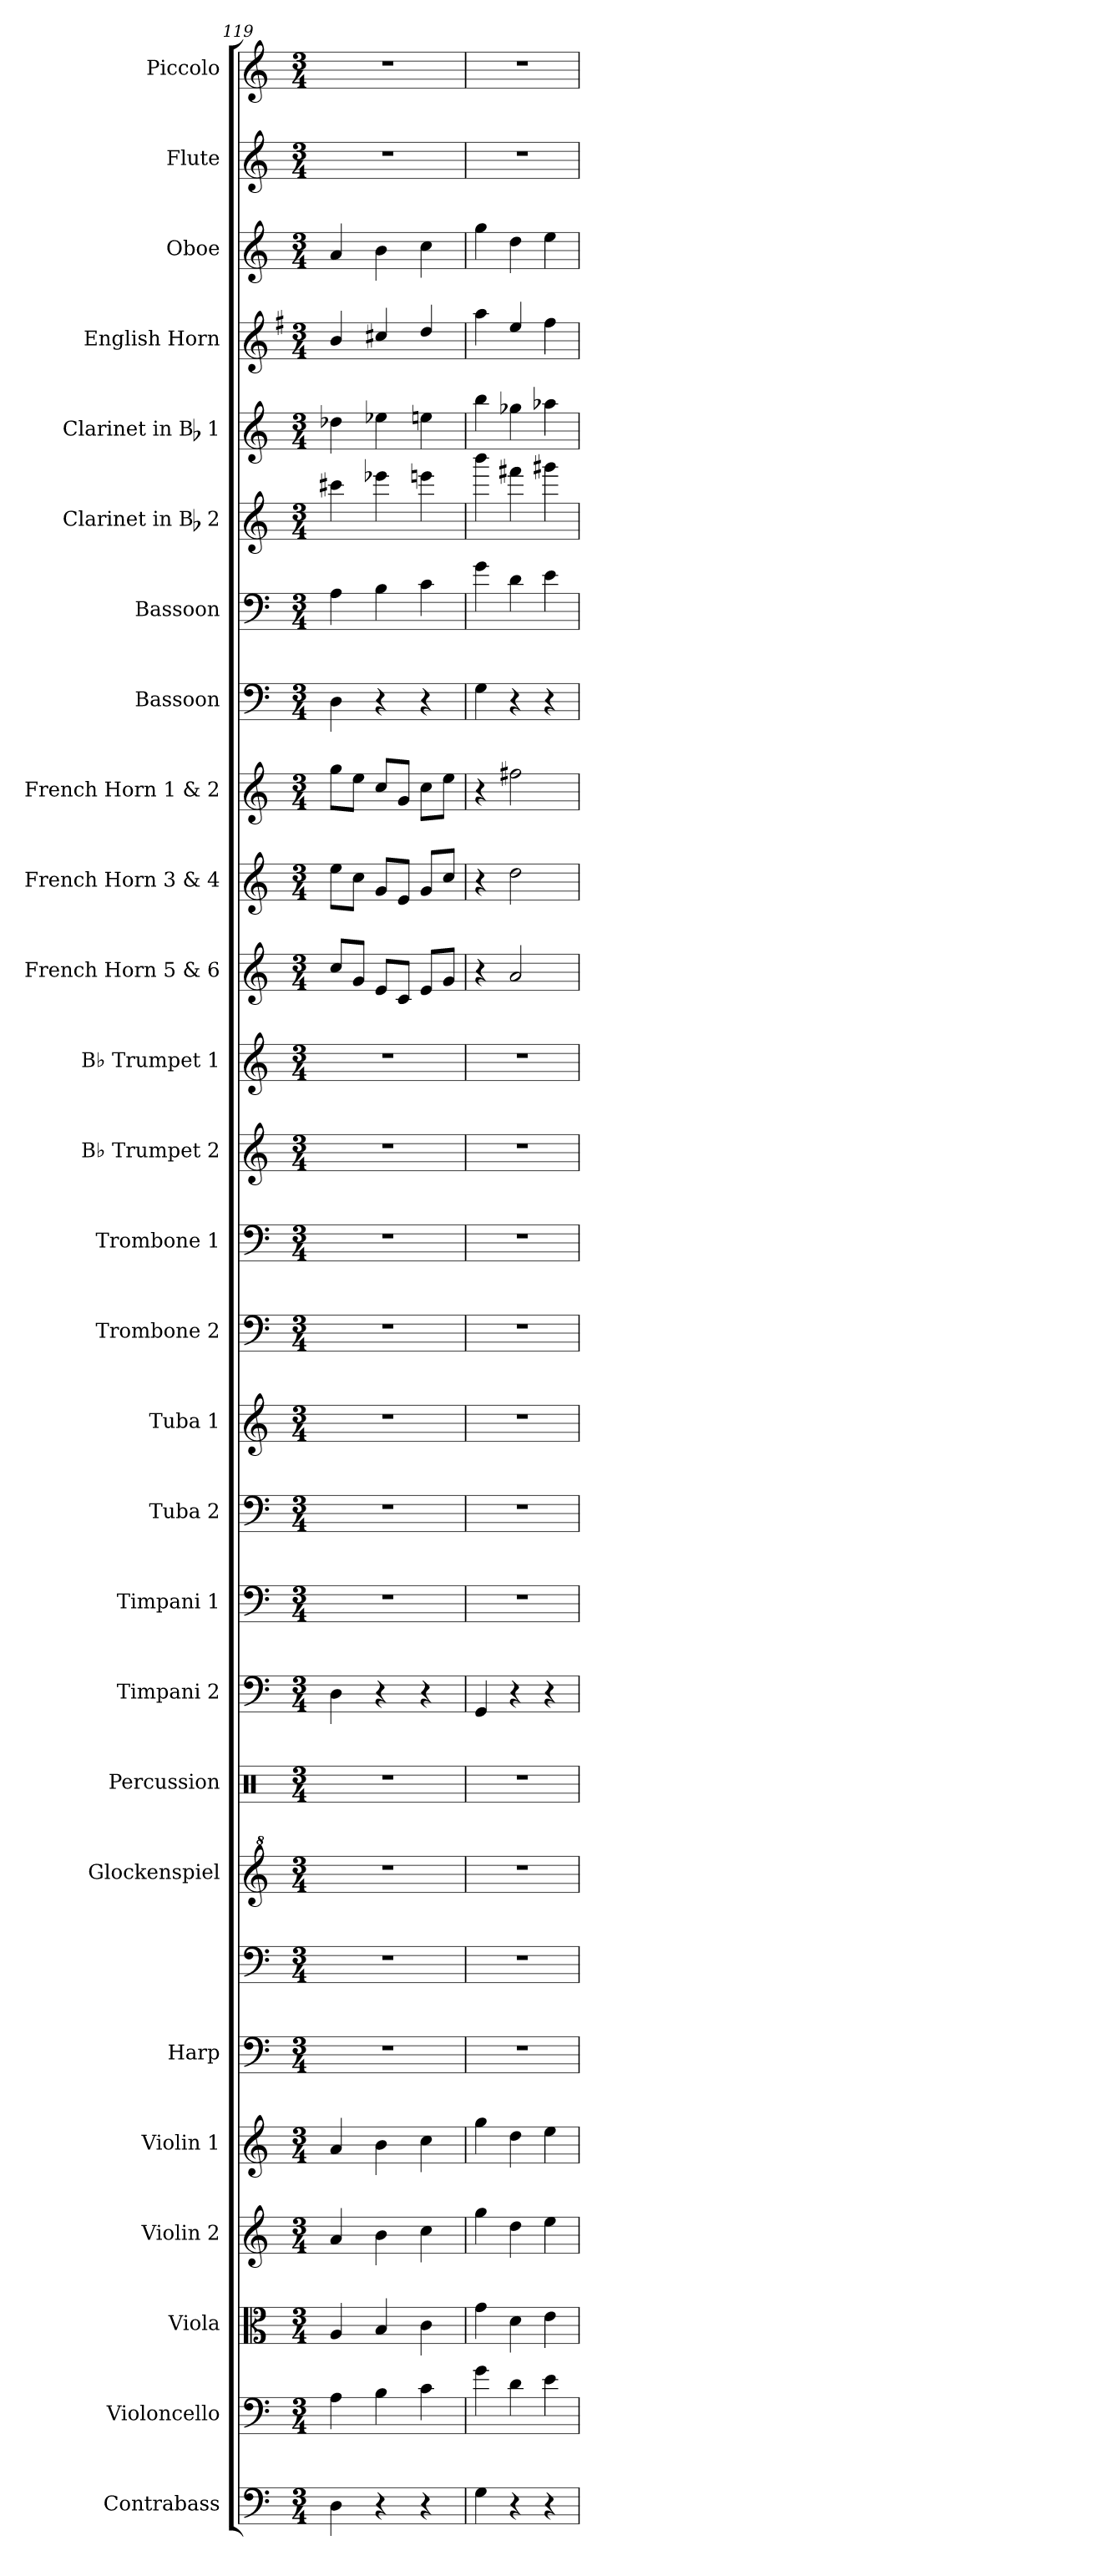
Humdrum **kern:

**kern	**kern	**kern	**kern	**kern	**kern	**kern	**kern	**kern	**kern	**kern	**kern	**kern	**kern	**kern	**kern	**kern	**kern	**kern	**kern	**kern	**kern	**kern	**kern	**kern	**kern	**kern	**kern
*part27	*part26	*part25	*part24	*part23	*part22	*part22	*part21	*part20	*part19	*part18	*part17	*part16	*part15	*part14	*part13	*part12	*part11	*part10	*part9	*part8	*part7	*part6	*part5	*part4	*part3	*part2	*part1
*staff28	*staff27	*staff26	*staff25	*staff24	*staff23	*staff22	*staff21	*staff20	*staff19	*staff18	*staff17	*staff16	*staff15	*staff14	*staff13	*staff12	*staff11	*staff10	*staff9	*staff8	*staff7	*staff6	*staff5	*staff4	*staff3	*staff2	*staff1
*I"Contrabass	*I"Violoncello	*I"Viola	*I"Violin 2	*I"Violin 1	*I"Harp	*	*I"Glockenspiel	*I"Percussion	*I"Timpani 2	*I"Timpani 1	*I"Tuba 2	*I"Tuba 1	*I"Trombone 2	*I"Trombone 1	*I"B♭ Trumpet 2	*I"B♭ Trumpet 1	*I"French Horn 5 &amp; 6	*I"French Horn 3 &amp; 4	*I"French Horn 1 &amp; 2	*I"Bassoon	*I"Bassoon	*I"Clarinet in Bb 2	*I"Clarinet in Bb 1	*I"English Horn	*I"Oboe	*I"Flute	*I"Piccolo
*I'Cbs.	*I'Vlc.	*I'Vla.	*I'Vln. 2	*I'Vln. 1	*I'Hrp.	*	*I'Glk.	*I'Perc.	*I'Timp. 2	*I'Timp. 1	*I'Tba. 2	*I'Tba. 1	*I'Tbn. 2	*I'Tbn. 1	*I'B♭ Tpt. 2	*I'B♭ Tpt. 1	*I'F Hn. 5 &amp; 6	*I'F Hn. 3 &amp; 4	*I'F Hn. 1 &amp; 2	*I'Bsn.	*I'Bsn.	*	*	*I'Eng Hn.	*I'Ob.	*I'Fl.	*I'Pic.
*clefF4	*clefF4	*clefC3	*clefG2	*clefG2	*clefF4	*clefF4	*clefG^2	*clefX	*clefF4	*clefF4	*clefF4	*clefG2	*clefF4	*clefF4	*clefG2	*clefG2	*clefG2	*clefG2	*clefG2	*clefF4	*clefF4	*clefG2	*clefG2	*clefG2	*clefG2	*clefG2	*clefG2
*	*	*	*	*	*	*	*	*	*	*	*	*	*	*	*ITrd1c2	*ITrd1c2	*ITrd4c7	*ITrd4c7	*ITrd4c7	*	*	*ITrd-5c-8	*ITrd-5c-8	*ITrd4c7	*	*	*
*k[]	*k[]	*k[]	*k[]	*k[]	*k[]	*k[]	*k[]	*k[]	*k[]	*k[]	*k[]	*k[]	*k[]	*k[]	*k[b-e-]	*k[b-e-]	*k[b-]	*k[b-]	*k[b-]	*k[]	*k[]	*k[b-e-a-d-]	*k[b-e-a-d-]	*k[]	*k[]	*k[]	*k[]
*M3/4	*M3/4	*M3/4	*M3/4	*M3/4	*M3/4	*M3/4	*M3/4	*M3/4	*M3/4	*M3/4	*M3/4	*M3/4	*M3/4	*M3/4	*M3/4	*M3/4	*M3/4	*M3/4	*M3/4	*M3/4	*M3/4	*M3/4	*M3/4	*M3/4	*M3/4	*M3/4	*M3/4
=119	=119	=119	=119	=119	=119	=119	=119	=119	=119	=119	=119	=119	=119	=119	=119	=119	=119	=119	=119	=119	=119	=119	=119	=119	=119	=119	=119
4D\	4A\	4A/	4a/	4a/	2.r	2.r	2.r	2.r	4D\	2.r	2.r	2.r	2.r	2.r	2.r	2.r	8f/L	8a\L	8cc\L	4D\	4A\	4aaan\	4bb--X\	4e/	4a/	2.r	2.r
.	.	.	.	.	.	.	.	.	.	.	.	.	.	.	.	.	8c/J	8f\J	8a\J	.	.	.	.	.	.	.	.
4r	4B\	4B/	4b\	4b\	.	.	.	.	4r	.	.	.	.	.	.	.	8A/L	8c/L	8f/L	4r	4B\	4cccc-X\	4ccc-X\	4f#X/	4b\	.	.
.	.	.	.	.	.	.	.	.	.	.	.	.	.	.	.	.	8F/J	8A/J	8c/J	.	.	.	.	.	.	.	.
4r	4c\	4c\	4cc\	4cc\	.	.	.	.	4r	.	.	.	.	.	.	.	8A/L	8c/L	8f\L	4r	4c\	4ccccn\	4cccn\	4g/	4cc\	.	.
.	.	.	.	.	.	.	.	.	.	.	.	.	.	.	.	.	8c/J	8f/J	8a\J	.	.	.	.	.	.	.	.
=120	=120	=120	=120	=120	=120	=120	=120	=120	=120	=120	=120	=120	=120	=120	=120	=120	=120	=120	=120	=120	=120	=120	=120	=120	=120	=120	=120
4G\	4g\	4g\	4gg\	4gg\	2.r	2.r	2.r	2.r	4GG/	2.r	2.r	2.r	2.r	2.r	2.r	2.r	4r	4r	4r	4G\	4g\	4gggg\	4ggg\	4dd\	4gg\	2.r	2.r
4r	4d\	4d\	4dd\	4dd\	.	.	.	.	4r	.	.	.	.	.	.	.	2d/	2g\	2bn\	4r	4d\	4ddddn\	4eee--X\	4a/	4dd\	.	.
4r	4e\	4e\	4ee\	4ee\	.	.	.	.	4r	.	.	.	.	.	.	.	.	.	.	4r	4e\	4eeeen\	4fff-X\	4b\	4ee\	.	.
=	=	=	=	=	=	=	=	=	=	=	=	=	=	=	=	=	=	=	=	=	=	=	=	=	=	=	=
*-	*-	*-	*-	*-	*-	*-	*-	*-	*-	*-	*-	*-	*-	*-	*-	*-	*-	*-	*-	*-	*-	*-	*-	*-	*-	*-	*-
